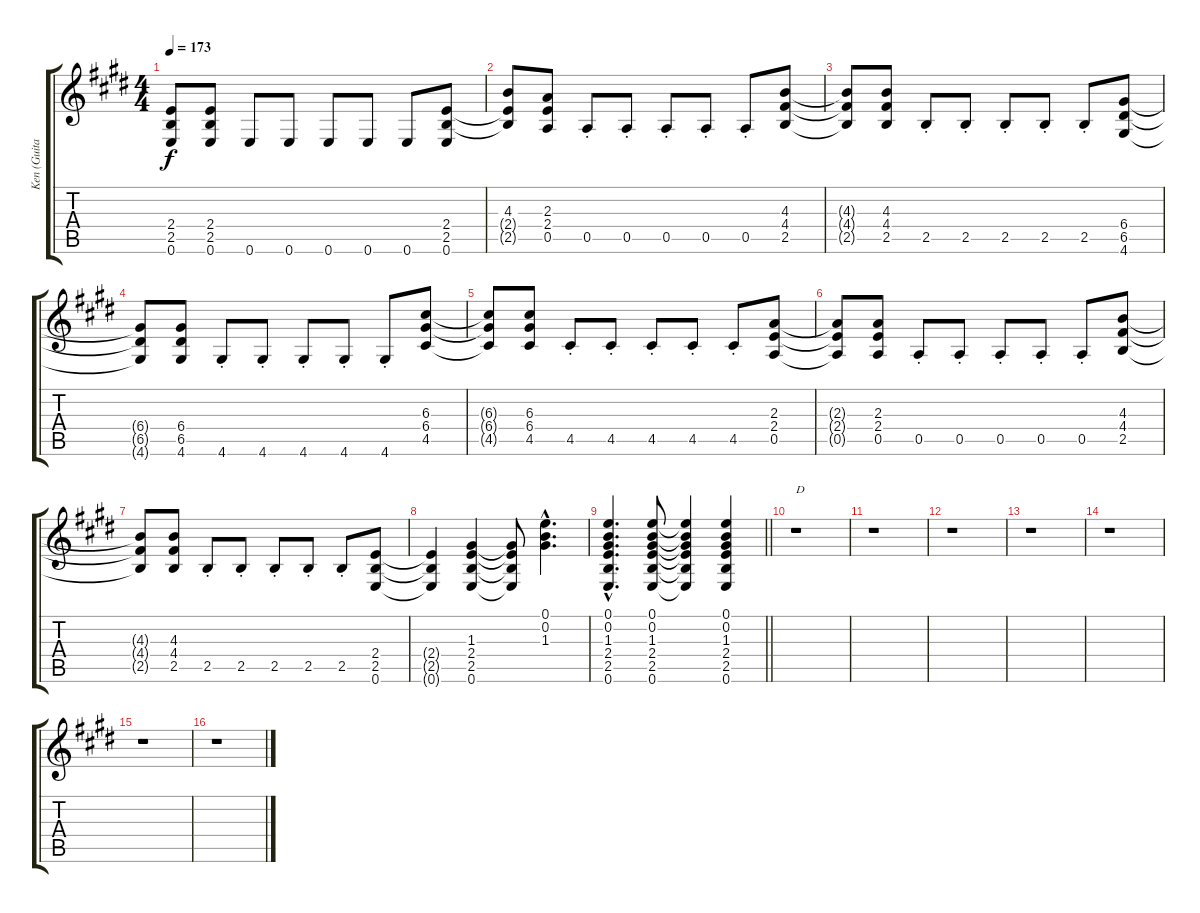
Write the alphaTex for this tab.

\track ("Ken (Guitar I)" "Ken (Guita") {instrument distortionguitar}
\staff {score tabs}
\tuning (E4 B3 G3 D3 A2 E2) {hide}
\ts (4 4)
\tempo 173
\clef g2
\ks e
(2.4{t} 2.5{t} 0.6{t}).8{dy f} (2.4 2.5 0.6).8 0.6.8 0.6.8 0.6.8 0.6.8 0.6.8 (2.4 2.5 0.6).8 |
(4.3{t} 2.4{t} 2.5{t}).8 (2.3 2.4 0.5).8 0.5{st}.8 0.5{st}.8 0.5{st}.8 0.5{st}.8 0.5{st}.8 (4.3 4.4 2.5).8 |
(4.3{t} 4.4{t} 2.5{t}).8 (4.3 4.4 2.5).8 2.5{st}.8 2.5{st}.8 2.5{st}.8 2.5{st}.8 2.5{st}.8 (6.4 6.5 4.6).8 |
(6.4{t} 6.5{t} 4.6{t}).8 (6.4 6.5 4.6).8 4.6{st}.8 4.6{st}.8 4.6{st}.8 4.6{st}.8 4.6{st}.8 (6.3 6.4 4.5).8 |
(6.3{t} 6.4{t} 4.5{t}).8 (6.3 6.4 4.5).8 4.5{st}.8 4.5{st}.8 4.5{st}.8 4.5{st}.8 4.5{st}.8 (2.3 2.4 0.5).8 |
(2.3{t} 2.4{t} 0.5{t}).8 (2.3 2.4 0.5).8 0.5{st}.8 0.5{st}.8 0.5{st}.8 0.5{st}.8 0.5{st}.8 (4.3 4.4 2.5).8 |
(4.3{t} 4.4{t} 2.5{t}).8 (4.3 4.4 2.5).8 2.5{st}.8 2.5{st}.8 2.5{st}.8 2.5{st}.8 2.5{st}.8 (2.4 2.5 0.6).8 |
(2.4{t} 2.5{t} 0.6{t}).4 (1.3 2.4 2.5 0.6).4 (1.3{t} 2.4{t} 2.5{t} 0.6{t}).8 (0.1{hac} 0.2{hac} 1.3{hac}).4{d} |
\barLineRight lightlight
(0.1{hac} 0.2{hac} 1.3{hac} 2.4{hac} 2.5{hac} 0.6{hac}).4{d} (0.1 0.2 1.3 2.4 2.5 0.6).8 (0.1{t} 0.2{t} 1.3{t} 2.4{t} 2.5{t} 0.6{t}).4 (0.1 0.2 1.3 2.4 2.5 0.6).4 |
r.1{txt "D"} |
r.1 |
r.1 |
r.1 |
r.1 |
r.1 |
r.1
